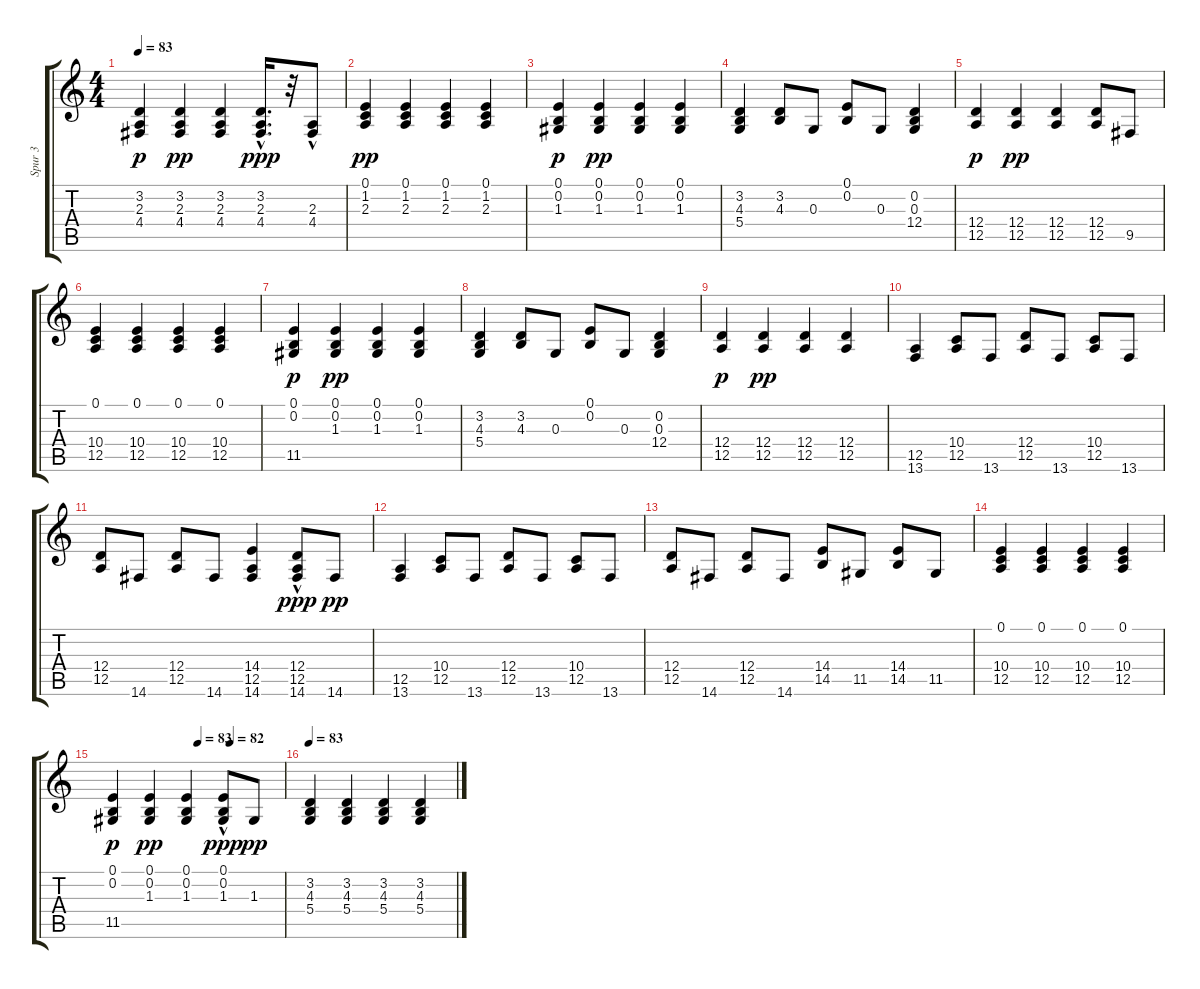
\track ("Spur 3" "Spur 3") {instrument electricgrandpiano}
\staff {score tabs}
\tuning (E4 B3 G3 D3 A2 E2) {hide}
\ts (4 4)
\tempo 83
\clef g2
\ks c
(3.2 2.3 4.4).4{dy p} (3.2 2.3 4.4).4{dy pp} (3.2 2.3 4.4).4 (3.2{hac} 2.3{hac} 4.4{hac}).16{d dy ppp} r.32 (2.3{hac} 4.4).8 |
(0.1 1.2 2.3).4{dy pp} (0.1 1.2 2.3).4 (0.1 1.2 2.3).4 (0.1 1.2 2.3).4 |
(0.1 0.2 1.3).4{dy p} (0.1 0.2 1.3).4{dy pp} (0.1 0.2 1.3).4 (0.1 0.2 1.3).4 |
(3.2 4.3 5.4).4 (3.2 4.3).8 0.3.8 (0.1 0.2).8 0.3.8 (0.2 0.3 12.4).4 |
(12.4 12.5).4{dy p} (12.4 12.5).4{dy pp} (12.4 12.5).4 (12.4 12.5).8 9.5.8 |
(0.1 10.4 12.5).4 (0.1 10.4 12.5).4 (0.1 10.4 12.5).4 (0.1 10.4 12.5).4 |
(0.1 0.2 11.5).4{dy p} (0.1 0.2 1.3).4{dy pp} (0.1 0.2 1.3).4 (0.1 0.2 1.3).4 |
(3.2 4.3 5.4).4 (3.2 4.3).8 0.3.8 (0.1 0.2).8 0.3.8 (0.2 0.3 12.4).4 |
(12.4 12.5).4{dy p} (12.4 12.5).4{dy pp} (12.4 12.5).4 (12.4 12.5).4 |
(12.5 13.6).4 (10.4 12.5).8 13.6.8 (12.4 12.5).8 13.6.8 (10.4 12.5).8 13.6.8 |
(12.4 12.5).8 14.6.8 (12.4 12.5).8 14.6.8 (14.4 12.5 14.6).4 (12.4{hac} 12.5 14.6{hac}).8{dy ppp} 14.6.8{dy pp} |
(12.5 13.6).4 (10.4 12.5).8 13.6.8 (12.4 12.5).8 13.6.8 (10.4 12.5).8 13.6.8 |
(12.4 12.5).8 14.6.8 (12.4 12.5).8 14.6.8 (14.4 14.5).8 11.5.8 (14.4 14.5).8 11.5.8 |
(0.1 10.4 12.5).4 (0.1 10.4 12.5).4 (0.1 10.4 12.5).4 (0.1 10.4 12.5).4 |
\tempo (83 0.5)
\tempo (82 0.6875)
(0.1 0.2 11.5).4{dy p} (0.1 0.2 1.3).4{dy pp} (0.1 0.2 1.3).4 (0.1{hac} 0.2 1.3{hac}).8{dy ppp} 1.3.8{dy pp} |
\tempo 83
(3.2 4.3 5.4).4 (3.2 4.3 5.4).4 (3.2 4.3 5.4).4 (3.2 4.3 5.4).4
